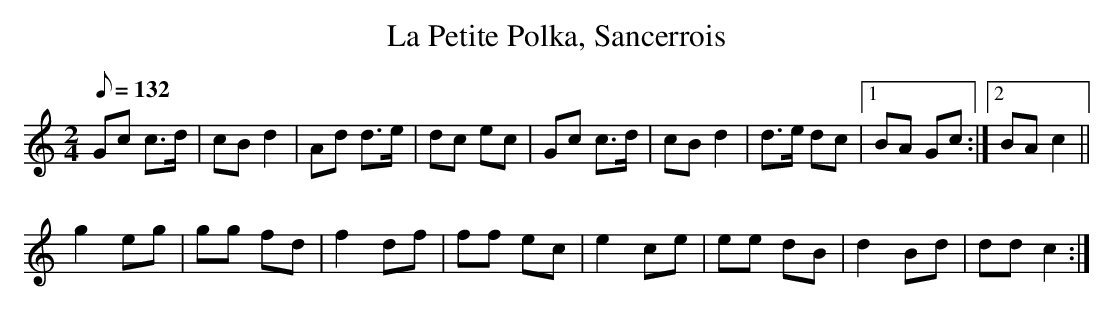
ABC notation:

X:1
T:La Petite Polka, Sancerrois
M:2/4
L:1/8
Q:132
K:C
Gc c>d|cB d2|Ad d>e|dc ec|\
Gc c>d|cB d2|d>e dc|1 BA Gc:|2 BA c2||
g2 eg|gg fd|f2 df|ff ec|\
e2 ce|ee dB|d2 Bd|dd c2:|
